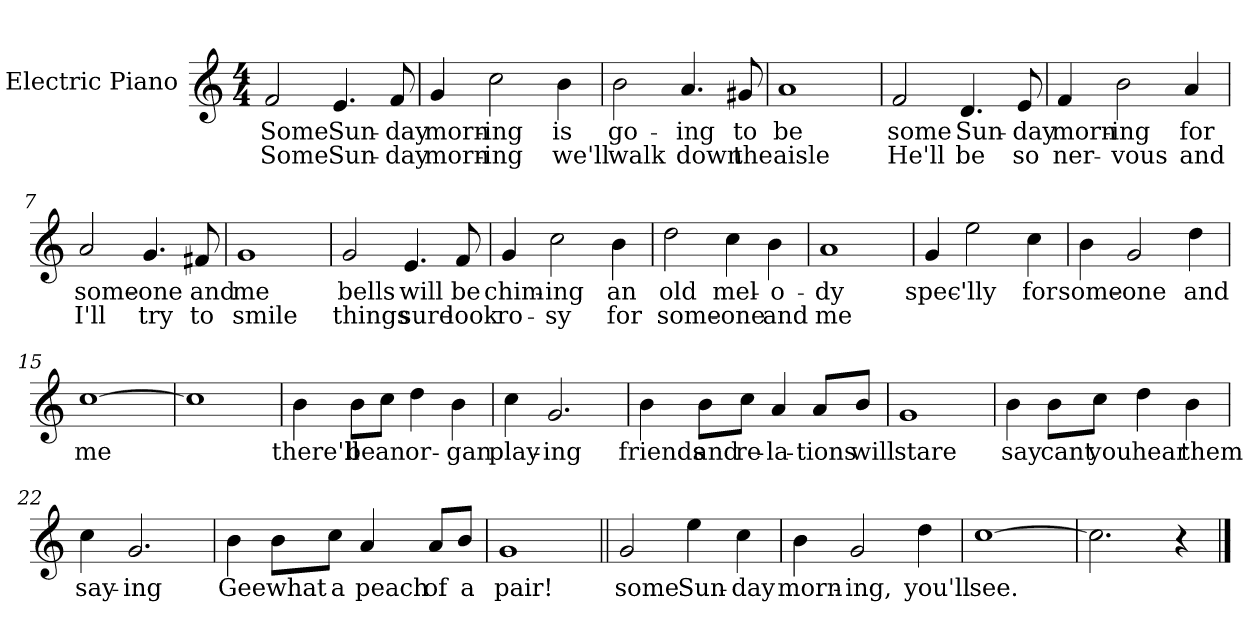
**kern	**text	**text
*part1	*part1	*part1
*staff1	*staff1	*staff1
*I"Electric Piano	*	*
*I'E.Pno	*	*
*clefG2	*	*
*k[]	*	*
*C:	*	*
*M4/4	*	*
=1	=1	=1
2f/	Some	Some
4.e/	Sun-	Sun-
8f/	-day	-day
=2	=2	=2
4g/	morn-	morn-
2cc\	-ing	-ing
4b\	is	we'll
=3	=3	=3
2b\	go-	walk
4.a/	-ing	down
8g#X/	to	the
=4	=4	=4
1a	be	aisle
!!LO:LB:g=z
=5	=5	=5
2f/	some	He'll
4.d/	Sun-	be
8e/	-day	so
=6	=6	=6
4f/	morn-	ner-
2b\	-ing	-vous
4a/	for	and
=7	=7	=7
2a/	some-	I'll
4.g/	-one	try
8f#X/	and	to
=8	=8	=8
1g	me	smile
!!LO:LB:g=z
=9	=9	=9
2g/	bells	things
4.e/	will	sure
8f/	be	look
=10	=10	=10
4g/	chim-	ro-
2cc\	-ing	-sy
4b\	an	for
=11	=11	=11
2dd\	old	some-
4cc\	mel-	-one
4b\	-o-	and
=12	=12	=12
1a	-dy	me
!!LO:LB:g=z
=13	=13	=13
4g/	spec-	.
2ee\	'lly	.
4cc\	for	.
=14	=14	=14
4b\	some-	.
2g/	-one	.
4dd\	and	.
=15	=15	=15
[1cc	me	.
=16	=16	=16
1cc]	.	.
!!LO:LB:g=z
=17	=17	=17
4b\	there'll	.
8b\L	be	.
8cc\J	an	.
4dd\	or-	.
4b\	-gan	.
=18	=18	=18
4cc\	play-	.
2.g/	-ing	.
=19	=19	=19
4b\	friends	.
8b\L	and	.
8cc\J	re-	.
4a/	-la-	.
8a/L	-tions	.
8b/J	will	.
=20	=20	=20
1g	stare	.
!!LO:LB:g=z
=21	=21	=21
4b\	say	.
8b\L	cant	.
8cc\J	you	.
4dd\	hear	.
4b\	them	.
=22	=22	=22
4cc\	say-	.
2.g/	-ing	.
=23	=23	=23
4b\	Gee	.
8b\L	what	.
8cc\J	a	.
4a/	peach	.
8a/L	of	.
8b/J	a	.
=24	=24	=24
1g	pair!	.
!!LO:LB:g=z
=25||	=25||	=25||
2g/	some	.
4ee\	Sun-	.
4cc\	-day	.
=26	=26	=26
4b\	morn-	.
2g/	-ing,	.
4dd\	you'll	.
=27	=27	=27
[1cc	see.	.
=28	=28	=28
2.cc\]	.	.
4r	.	.
==	==	==
*-	*-	*-
